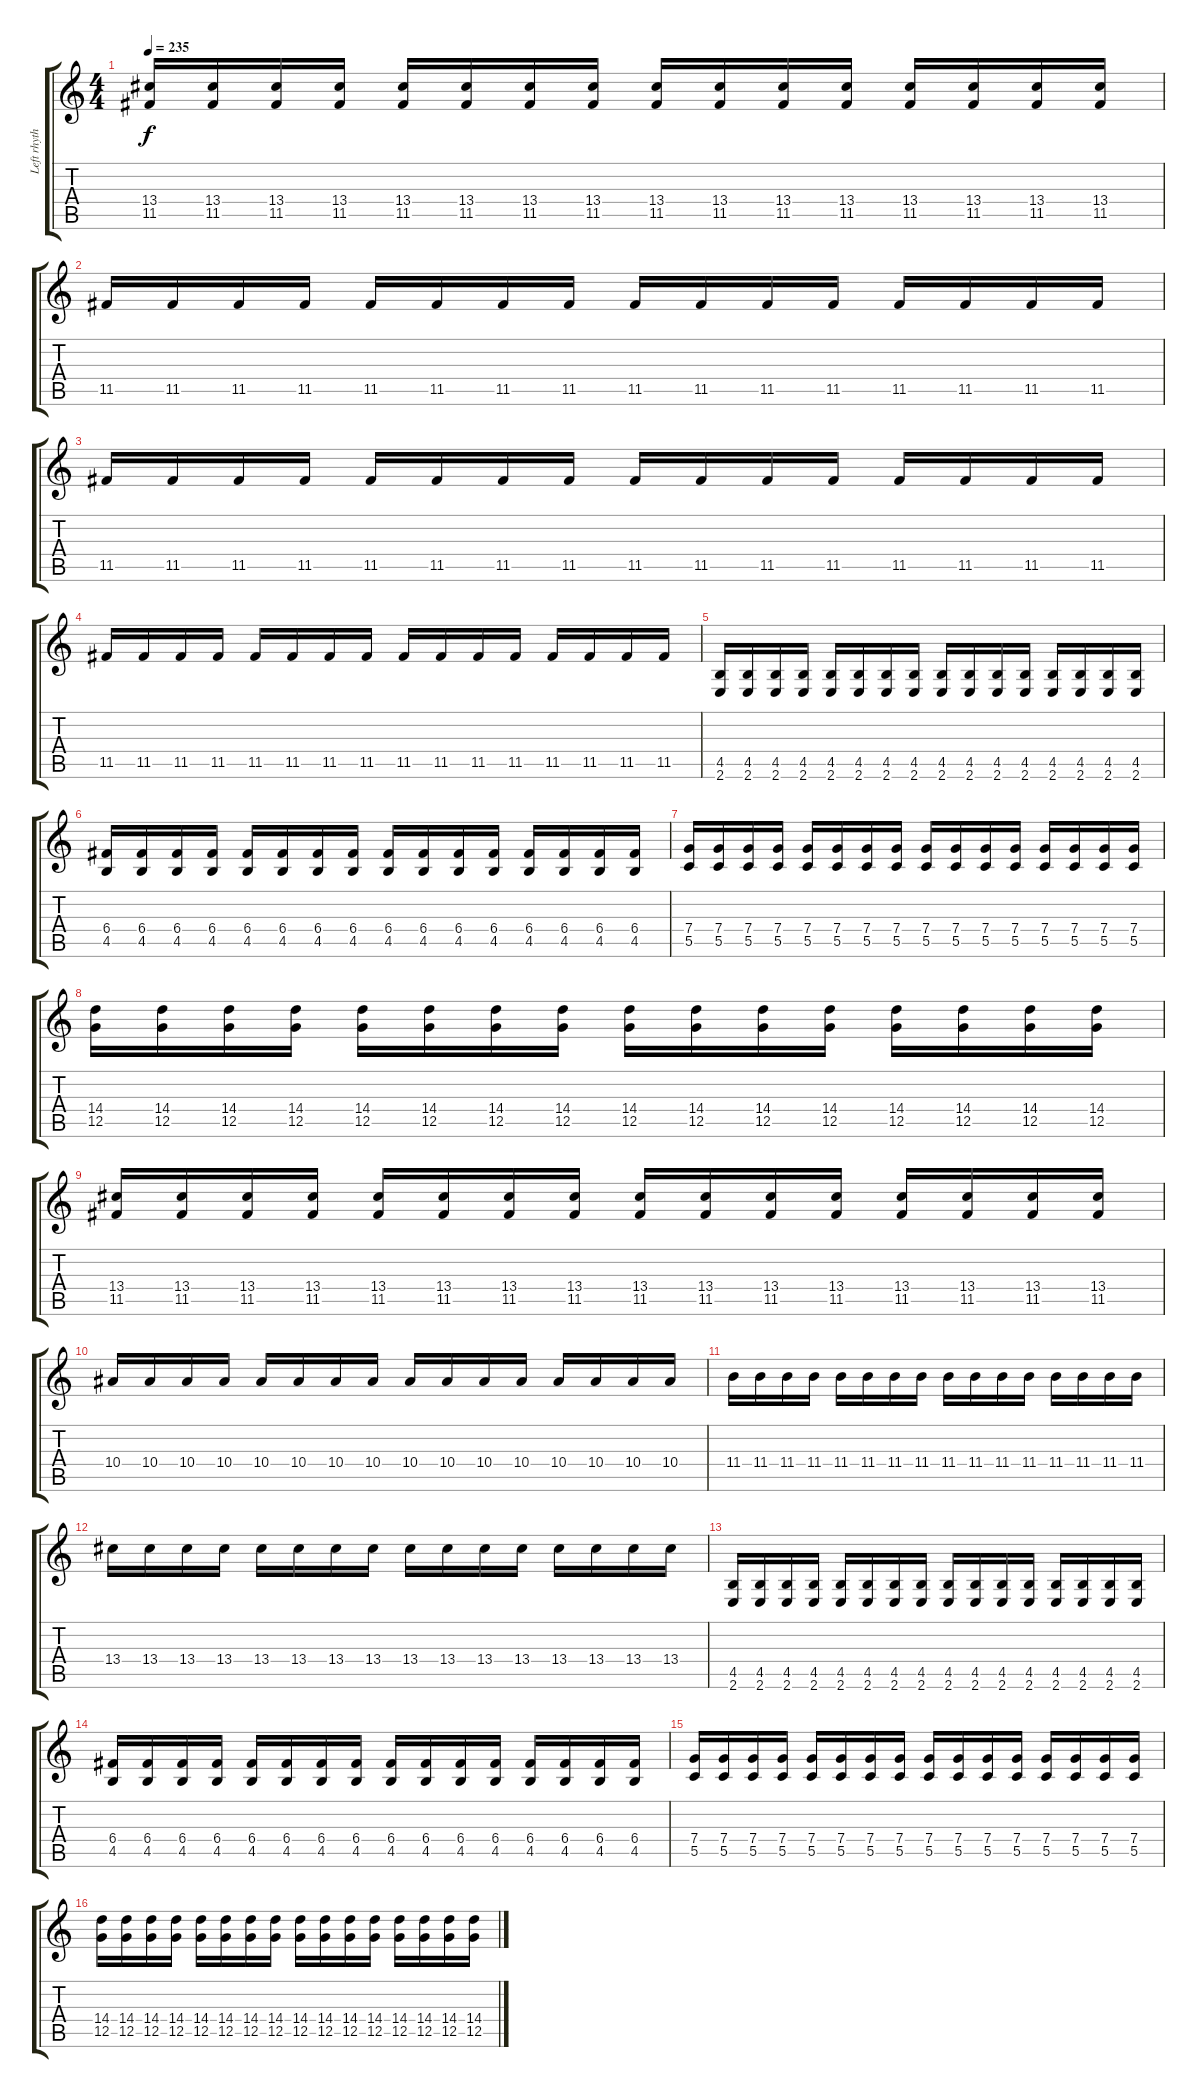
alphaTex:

\track ("Left rhythm" "Left rhyth") {instrument distortionguitar}
\staff {score tabs}
\tuning (D4 A3 F3 C3 G2 D2) {hide}
\ts (4 4)
\tempo 235
\clef g2
\ks c
(13.4 11.5).16{dy f} (13.4 11.5).16 (13.4 11.5).16 (13.4 11.5).16 (13.4 11.5).16 (13.4 11.5).16 (13.4 11.5).16 (13.4 11.5).16 (13.4 11.5).16 (13.4 11.5).16 (13.4 11.5).16 (13.4 11.5).16 (13.4 11.5).16 (13.4 11.5).16 (13.4 11.5).16 (13.4 11.5).16 |
11.5.16 11.5.16 11.5.16 11.5.16 11.5.16 11.5.16 11.5.16 11.5.16 11.5.16 11.5.16 11.5.16 11.5.16 11.5.16 11.5.16 11.5.16 11.5.16 |
11.5.16 11.5.16 11.5.16 11.5.16 11.5.16 11.5.16 11.5.16 11.5.16 11.5.16 11.5.16 11.5.16 11.5.16 11.5.16 11.5.16 11.5.16 11.5.16 |
11.5.16 11.5.16 11.5.16 11.5.16 11.5.16 11.5.16 11.5.16 11.5.16 11.5.16 11.5.16 11.5.16 11.5.16 11.5.16 11.5.16 11.5.16 11.5.16 |
(4.5 2.6).16 (4.5 2.6).16 (4.5 2.6).16 (4.5 2.6).16 (4.5 2.6).16 (4.5 2.6).16 (4.5 2.6).16 (4.5 2.6).16 (4.5 2.6).16 (4.5 2.6).16 (4.5 2.6).16 (4.5 2.6).16 (4.5 2.6).16 (4.5 2.6).16 (4.5 2.6).16 (4.5 2.6).16 |
(6.4 4.5).16 (6.4 4.5).16 (6.4 4.5).16 (6.4 4.5).16 (6.4 4.5).16 (6.4 4.5).16 (6.4 4.5).16 (6.4 4.5).16 (6.4 4.5).16 (6.4 4.5).16 (6.4 4.5).16 (6.4 4.5).16 (6.4 4.5).16 (6.4 4.5).16 (6.4 4.5).16 (6.4 4.5).16 |
(7.4 5.5).16 (7.4 5.5).16 (7.4 5.5).16 (7.4 5.5).16 (7.4 5.5).16 (7.4 5.5).16 (7.4 5.5).16 (7.4 5.5).16 (7.4 5.5).16 (7.4 5.5).16 (7.4 5.5).16 (7.4 5.5).16 (7.4 5.5).16 (7.4 5.5).16 (7.4 5.5).16 (7.4 5.5).16 |
(14.4 12.5).16 (14.4 12.5).16 (14.4 12.5).16 (14.4 12.5).16 (14.4 12.5).16 (14.4 12.5).16 (14.4 12.5).16 (14.4 12.5).16 (14.4 12.5).16 (14.4 12.5).16 (14.4 12.5).16 (14.4 12.5).16 (14.4 12.5).16 (14.4 12.5).16 (14.4 12.5).16 (14.4 12.5).16 |
(13.4 11.5).16 (13.4 11.5).16 (13.4 11.5).16 (13.4 11.5).16 (13.4 11.5).16 (13.4 11.5).16 (13.4 11.5).16 (13.4 11.5).16 (13.4 11.5).16 (13.4 11.5).16 (13.4 11.5).16 (13.4 11.5).16 (13.4 11.5).16 (13.4 11.5).16 (13.4 11.5).16 (13.4 11.5).16 |
10.4.16 10.4.16 10.4.16 10.4.16 10.4.16 10.4.16 10.4.16 10.4.16 10.4.16 10.4.16 10.4.16 10.4.16 10.4.16 10.4.16 10.4.16 10.4.16 |
11.4.16 11.4.16 11.4.16 11.4.16 11.4.16 11.4.16 11.4.16 11.4.16 11.4.16 11.4.16 11.4.16 11.4.16 11.4.16 11.4.16 11.4.16 11.4.16 |
13.4.16 13.4.16 13.4.16 13.4.16 13.4.16 13.4.16 13.4.16 13.4.16 13.4.16 13.4.16 13.4.16 13.4.16 13.4.16 13.4.16 13.4.16 13.4.16 |
(4.5 2.6).16 (4.5 2.6).16 (4.5 2.6).16 (4.5 2.6).16 (4.5 2.6).16 (4.5 2.6).16 (4.5 2.6).16 (4.5 2.6).16 (4.5 2.6).16 (4.5 2.6).16 (4.5 2.6).16 (4.5 2.6).16 (4.5 2.6).16 (4.5 2.6).16 (4.5 2.6).16 (4.5 2.6).16 |
(6.4 4.5).16 (6.4 4.5).16 (6.4 4.5).16 (6.4 4.5).16 (6.4 4.5).16 (6.4 4.5).16 (6.4 4.5).16 (6.4 4.5).16 (6.4 4.5).16 (6.4 4.5).16 (6.4 4.5).16 (6.4 4.5).16 (6.4 4.5).16 (6.4 4.5).16 (6.4 4.5).16 (6.4 4.5).16 |
(7.4 5.5).16 (7.4 5.5).16 (7.4 5.5).16 (7.4 5.5).16 (7.4 5.5).16 (7.4 5.5).16 (7.4 5.5).16 (7.4 5.5).16 (7.4 5.5).16 (7.4 5.5).16 (7.4 5.5).16 (7.4 5.5).16 (7.4 5.5).16 (7.4 5.5).16 (7.4 5.5).16 (7.4 5.5).16 |
(14.4 12.5).16 (14.4 12.5).16 (14.4 12.5).16 (14.4 12.5).16 (14.4 12.5).16 (14.4 12.5).16 (14.4 12.5).16 (14.4 12.5).16 (14.4 12.5).16 (14.4 12.5).16 (14.4 12.5).16 (14.4 12.5).16 (14.4 12.5).16 (14.4 12.5).16 (14.4 12.5).16 (14.4 12.5).16
